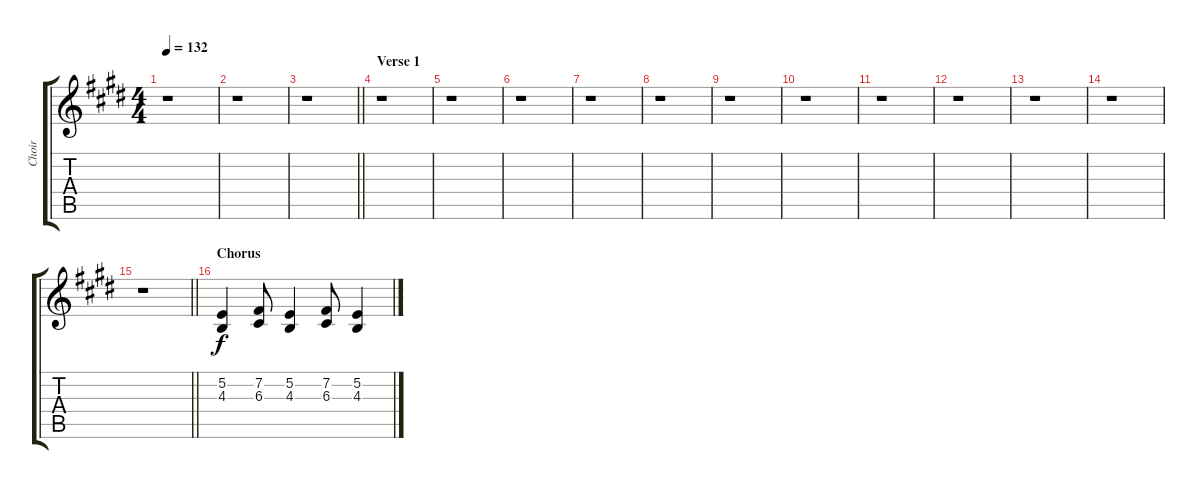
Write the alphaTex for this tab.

\track ("Choir" "Choir") {instrument choiraahs}
\staff {score tabs}
\tuning (E4 B3 G3 D3 A2 E2) {hide}
\ts (4 4)
\tempo 132
\clef g2
\ks e
r.1{dy f} |
r.1 |
\barLineRight lightlight
r.1 |
\section ("" "Verse 1")
r.1 |
r.1 |
r.1 |
r.1 |
r.1 |
r.1 |
r.1 |
r.1 |
r.1 |
r.1 |
r.1 |
\barLineRight lightlight
r.1 |
\section ("" "Chorus")
(5.2 4.3).4 (7.2 6.3).8 (5.2 4.3).4 (7.2 6.3).8 (5.2 4.3).4
